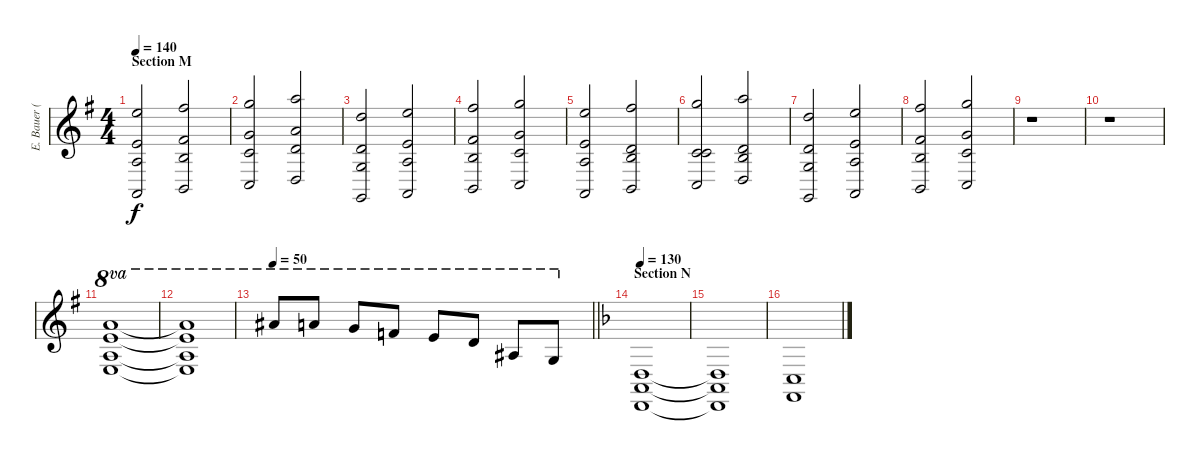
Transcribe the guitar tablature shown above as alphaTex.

\track ("E. Bauer (Keyboard)" "E. Bauer (") {instrument stringensemble1}
\staff {score}
\tuning (E4 B3 G3 D3 A2 E2 B1) {hide}
\ts (4 4)
\section ("" "Section M")
\tempo 140
\clef g2
\ks g
(0.1 17.2 7.4 5.6).2{dy f} (2.1 19.2 9.4 7.6).2 |
(3.1 20.2 10.4 8.6).2 (5.1 22.2 12.4 10.6).2 |
(10.1 3.2 5.4 3.6).2 (0.1 17.2 7.4 5.6).2 |
(2.1 19.2 9.4 7.6).2 (3.1 20.2 10.4 8.6).2 |
(17.2 9.3 7.4 5.6).2 (19.2 7.3 9.4 7.6).2 |
(20.2 5.3 10.4 8.6).2 (22.2 4.3 12.4 10.6).2 |
(10.1 3.2 5.4 3.6).2 (0.1 17.2 7.4 5.6).2 |
(2.1 19.2 9.4 7.6).2 (3.1 20.2 10.4 8.6).2 |
r.1 |
r.1 |
(17.1 17.2 14.3 14.4).1{ot 8va} |
(17.1{t} 17.2{t} 14.3{t} 14.4{t}).1{ot 8va} |
\tempo 50
\barLineRight lightlight
18.1.8{ot 8va} 17.1.8{ot 8va} 15.1.8{ot 8va} 18.2.8{ot 8va} 17.2.8{ot 8va} 15.2.8{ot 8va} 15.3.8{ot 8va} 12.3.8{ot 8va} |
\section ("" "Section N")
\tempo 130
\ks dminor
(5.5 5.6 3.7).1{instrument pad2warm} |
(5.5{t} 5.6{t} 3.7{t}).1 |
(8.6 6.7).1
